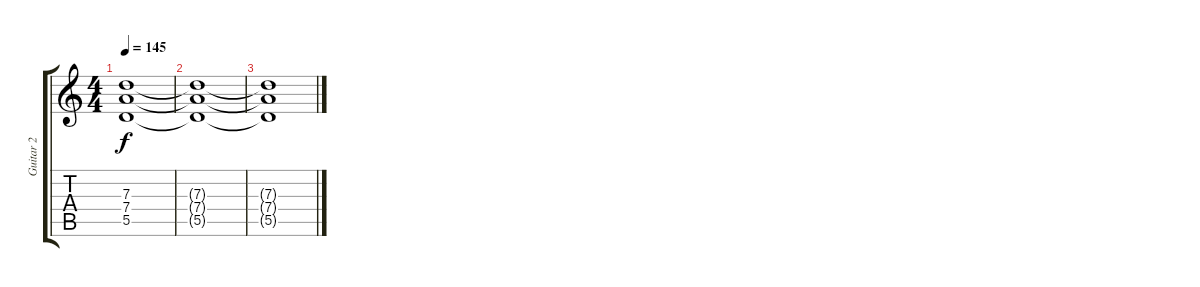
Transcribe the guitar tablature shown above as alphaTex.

\track ("Guitar 2" "Guitar 2") {instrument distortionguitar}
\staff {score tabs}
\tuning (E4 B3 G3 D3 A2 E2) {hide}
\ts (4 4)
\tempo 145
\clef g2
\ks c
(7.3 7.4 5.5).1{dy f} |
(7.3{t} 7.4{t} 5.5{t}).1 |
(7.3{t} 7.4{t} 5.5{t}).1
